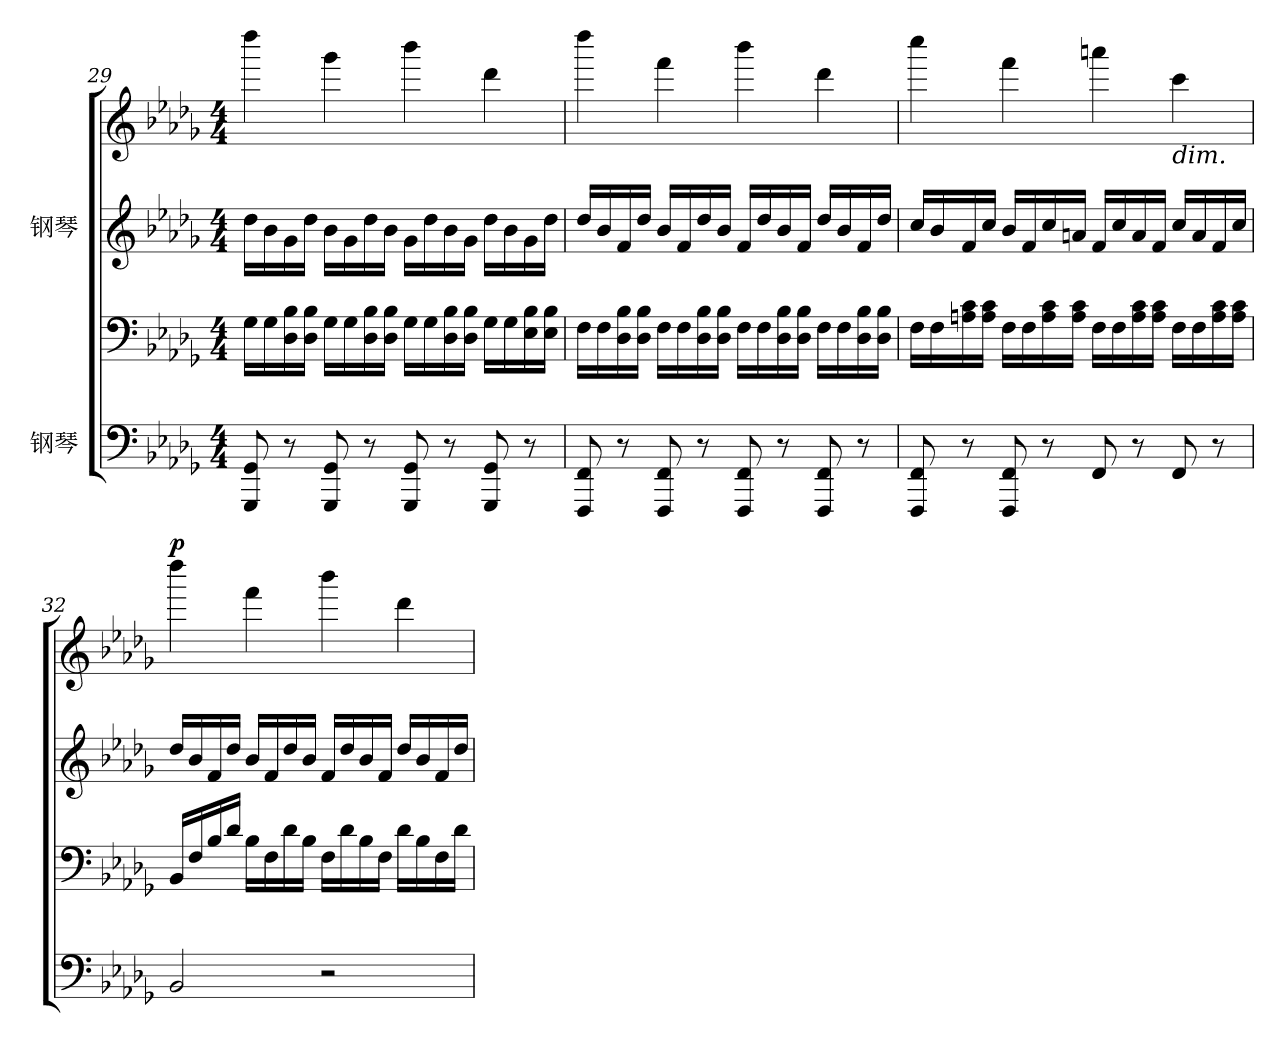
**kern	**kern	**kern	**kern	**dynam
*part2	*part2	*part1	*part1	*part1
*staff4	*staff3	*staff2	*staff1	*staff1/2
*I"钢琴	*	*I"钢琴	*	*
*clefF4	*clefF4	*clefG2	*clefG2	*
*k[b-e-a-d-g-]	*k[b-e-a-d-g-]	*k[b-e-a-d-g-]	*k[b-e-a-d-g-]	*
*M4/4	*M4/4	*M4/4	*M4/4	*
=29	=29	=29	=29	=29
8GGG-/ 8GG-/	16G-\LL	16dd-\LL	4dddd-\	.
.	16G-\	16b-\	.	.
8r	16D-\ 16B-\	16g-\	.	.
.	16D-\ 16B-\JJ	16dd-\JJ	.	.
8GGG-/ 8GG-/	16G-\LL	16b-\LL	4ggg-\	.
.	16G-\	16g-\	.	.
8r	16D-\ 16B-\	16dd-\	.	.
.	16D-\ 16B-\JJ	16b-\JJ	.	.
8GGG-/ 8GG-/	16G-\LL	16g-\LL	4bbb-\	.
.	16G-\	16dd-\	.	.
8r	16D-\ 16B-\	16b-\	.	.
.	16D-\ 16B-\JJ	16g-\JJ	.	.
8GGG-/ 8GG-/	16G-\LL	16dd-\LL	4ddd-\	.
.	16G-\	16b-\	.	.
8r	16E-\ 16B-\	16g-\	.	.
.	16E-\ 16B-\JJ	16dd-\JJ	.	.
=30	=30	=30	=30	=30
8FFF/ 8FF/	16F\LL	16dd-/LL	4dddd-\	.
.	16F\	16b-/	.	.
8r	16D-\ 16B-\	16f/	.	.
.	16D-\ 16B-\JJ	16dd-/JJ	.	.
8FFF/ 8FF/	16F\LL	16b-/LL	4fff\	.
.	16F\	16f/	.	.
8r	16D-\ 16B-\	16dd-/	.	.
.	16D-\ 16B-\JJ	16b-/JJ	.	.
8FFF/ 8FF/	16F\LL	16f/LL	4bbb-\	.
.	16F\	16dd-/	.	.
8r	16D-\ 16B-\	16b-/	.	.
.	16D-\ 16B-\JJ	16f/JJ	.	.
8FFF/ 8FF/	16F\LL	16dd-/LL	4ddd-\	.
.	16F\	16b-/	.	.
8r	16D-\ 16B-\	16f/	.	.
.	16D-\ 16B-\JJ	16dd-/JJ	.	.
=31	=31	=31	=31	=31
8FFF/ 8FF/	16F\LL	16cc/LL	4cccc\	.
.	16F\	16b-/	.	.
8r	16An\ 16c\	16f/	.	.
.	16A\ 16c\JJ	16cc/JJ	.	.
8FFF/ 8FF/	16F\LL	16b-/LL	4fff\	.
.	16F\	16f/	.	.
8r	16A\ 16c\	16cc/	.	.
.	16A\ 16c\JJ	16an/JJ	.	.
8FF/	16F\LL	16f/LL	4aaan\	.
.	16F\	16cc/	.	.
8r	16A\ 16c\	16a/	.	.
.	16A\ 16c\JJ	16f/JJ	.	.
!	!	!	!LO:TX:b:i:t=dim.	!
8FF/	16F\LL	16cc/LL	4ccc\	.
.	16F\	16a/	.	.
8r	16A\ 16c\	16f/	.	.
.	16A\ 16c\JJ	16cc/JJ	.	.
=32	=32	=32	=32	=32
!	!	!	!	!LO:DY:a
2BB-/	16BB-/LL	16dd-/LL	4dddd-\	p
.	16F/	16b-/	.	.
.	16B-/	16f/	.	.
.	16d-/JJ	16dd-/JJ	.	.
.	16B-\LL	16b-/LL	4fff\	.
.	16F\	16f/	.	.
.	16d-\	16dd-/	.	.
.	16B-\JJ	16b-/JJ	.	.
2r	16F\LL	16f/LL	4bbb-\	.
.	16d-\	16dd-/	.	.
.	16B-\	16b-/	.	.
.	16F\JJ	16f/JJ	.	.
.	16d-\LL	16dd-/LL	4ddd-\	.
.	16B-\	16b-/	.	.
.	16F\	16f/	.	.
.	16d-\JJ	16dd-/JJ	.	.
=	=	=	=	=
*-	*-	*-	*-	*-
